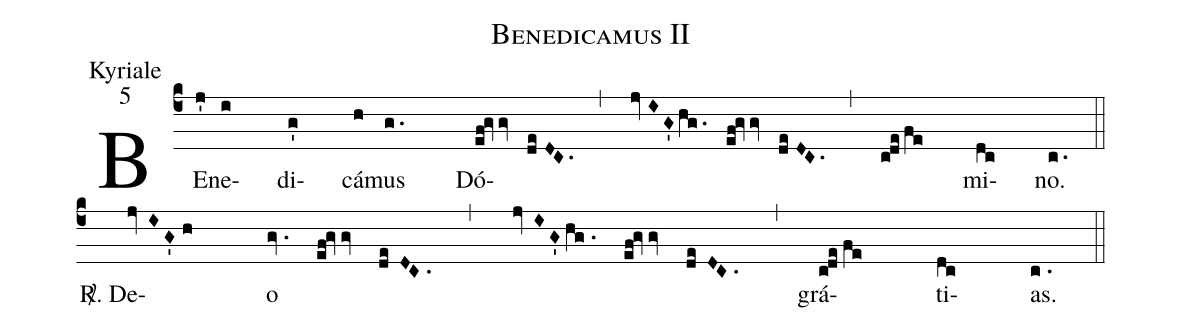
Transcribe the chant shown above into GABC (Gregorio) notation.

name:Benedicamus II;
office-part:Kyriale;
mode:5;
%%
(c4) BE(j')ne(i)di(g')cá(h)mus(g.) Dó(ef!gvv//deDC.)(,)(jvIG'hg.//ef!gvv//deDC.)(,)(cdefe)mi(dc)no.(c.) (::) (z-)
<sp>R/</sp>. De(jvIG'h)o(gv.//ef!gvv//deDC.) (,) (jvIG'hg.//ef!gvv//deDC.) (,) grá(cdefe)ti(dc)as.(c.) (::) (z)
